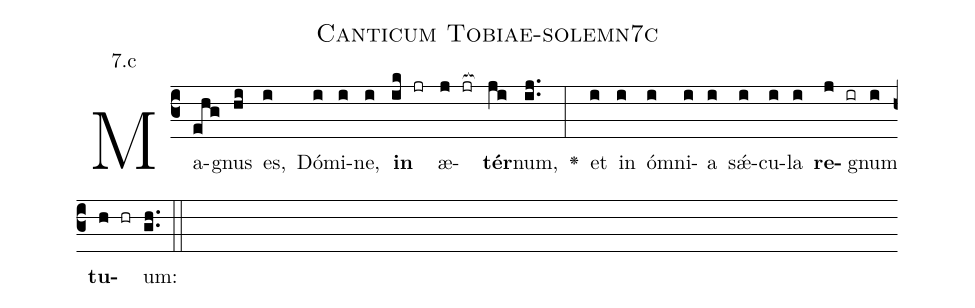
name: Canticum Tobiae-solemn7c;
annotation: 7.c;
%%
(c3)Ma(ehg)gnus(hi) es,(i) Dó(i)mi(i)ne,(i) <b>in</b>(ik jr) æ(j jr[ocb:1{])<b>tér</b>(ji[ocb:0}])num,(ij..) <v>\greheightstar</v>(:) et(i) in(i) óm(i)ni(i)a(i) sǽ(i)cu(i)la(i) <b>re</b>(j ir)gnum(i) <b>tu</b>(h hr)um:(gh..) (::)


%E(i) u(i) o(j) u(i) a(h) e.(gh..) (::)
